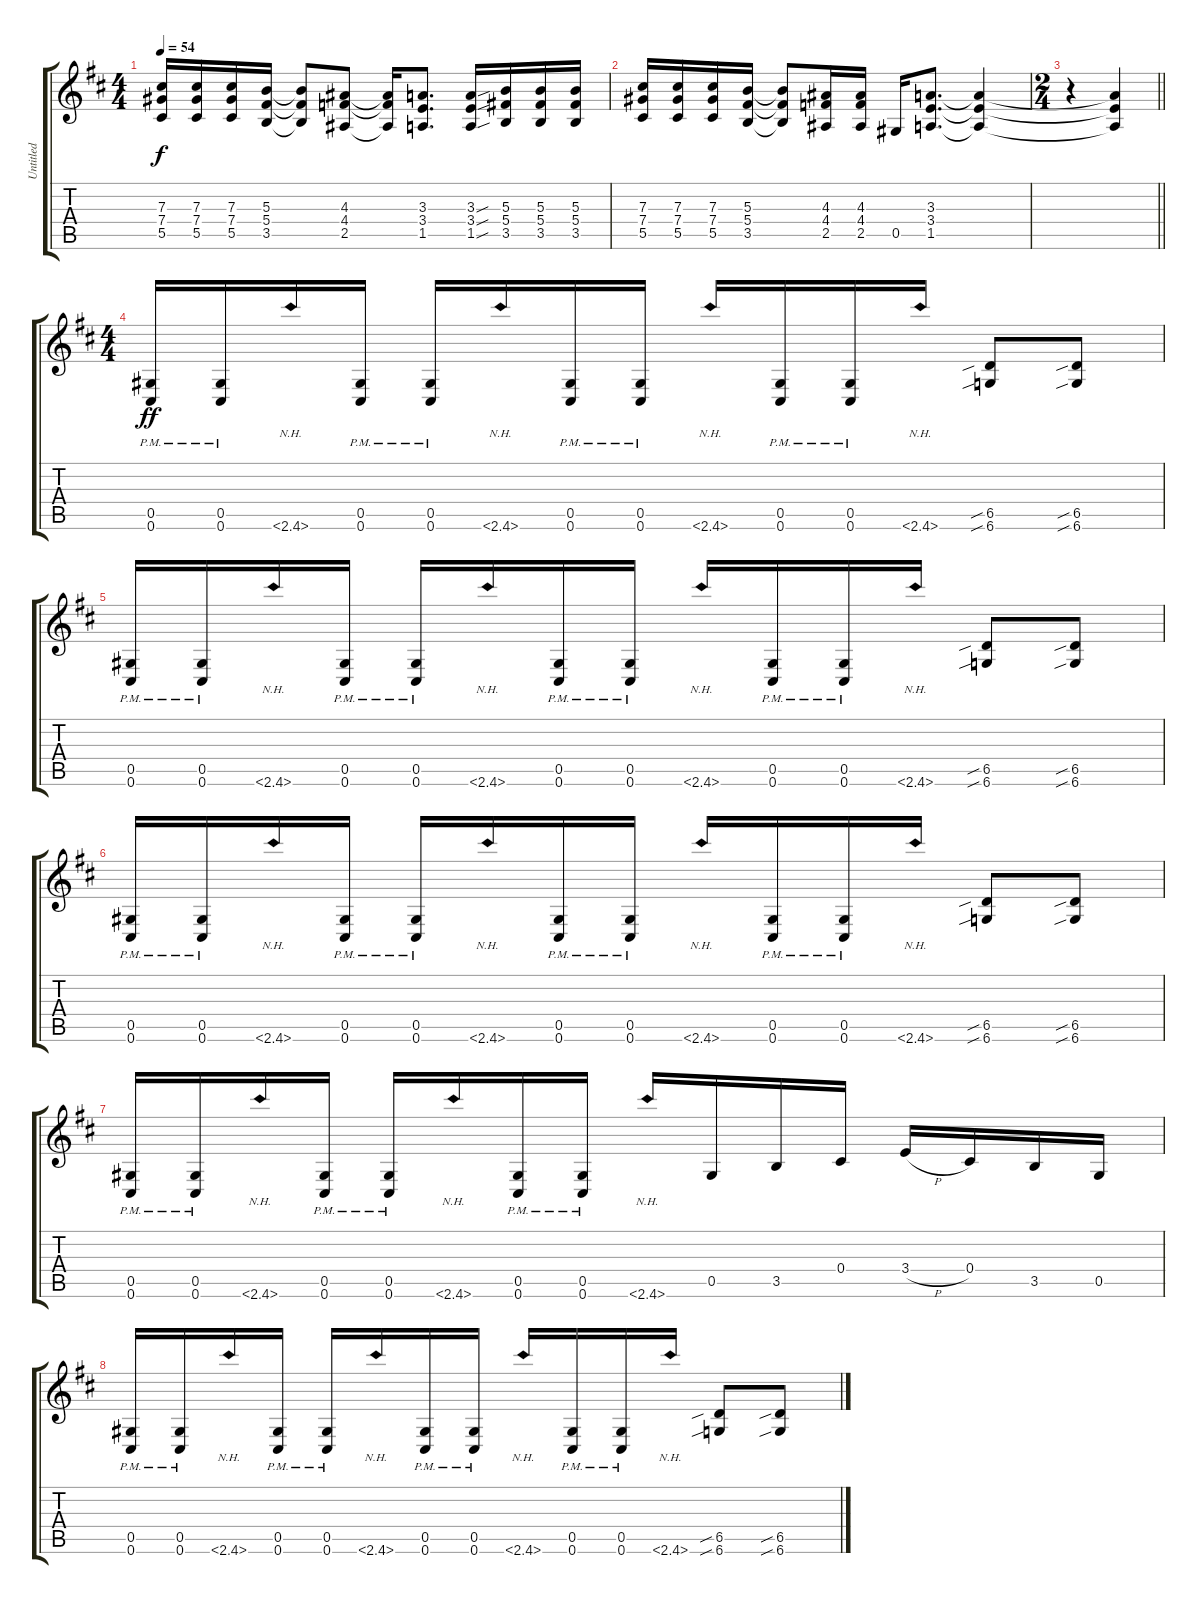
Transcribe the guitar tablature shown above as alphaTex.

\track ("Untitled" "Untitled") {instrument distortionguitar}
\staff {score tabs}
\tuning (Eb4 Bb3 Gb3 Db3 Ab2 Db2) {hide}
\ts (4 4)
\tempo 54
\clef g2
\ks d
(7.3 7.4 5.5).16{dy f} (7.3 7.4 5.5).16 (7.3 7.4 5.5).16 (5.3 5.4 3.5).16 (5.3{t} 5.4{t} 3.5{t}).8 (4.3 4.4 2.5).8 (4.3{t} 4.4{t} 2.5{t}).16 (3.3 3.4 1.5).8{d} (3.3{sou} 3.4{sou} 1.5{sou}).16 (5.3 5.4 3.5).16 (5.3 5.4 3.5).16 (5.3 5.4 3.5).16 |
(7.3 7.4 5.5).16 (7.3 7.4 5.5).16 (7.3 7.4 5.5).16 (5.3 5.4 3.5).16 (5.3{t} 5.4{t} 3.5{t}).8 (4.3 4.4 2.5).16 (4.3 4.4 2.5).16 0.5.16 (3.3 3.4 1.5).8{d} (3.3{t} 3.4{t} 1.5{t}).4 |
\ts (2 4)
\barLineRight lightlight
r.4 (3.3{t} 3.4{t} 1.5{t}).4 |
\ts (4 4)
(0.5{pm} 0.6{pm}).16{dy ff} (0.5{pm} 0.6{pm}).16 2.6{nh}.16 (0.5{pm} 0.6{pm}).16 (0.5{pm} 0.6{pm}).16 2.6{nh}.16 (0.5{pm} 0.6{pm}).16 (0.5{pm} 0.6{pm}).16 2.6{nh}.16 (0.5{pm} 0.6{pm}).16 (0.5{pm} 0.6{pm}).16 2.6{nh}.16 (6.5{sib} 6.6{sib}).8 (6.5{sib} 6.6{sib}).8 |
(0.5{pm} 0.6{pm}).16 (0.5{pm} 0.6{pm}).16 2.6{nh}.16 (0.5{pm} 0.6{pm}).16 (0.5{pm} 0.6{pm}).16 2.6{nh}.16 (0.5{pm} 0.6{pm}).16 (0.5{pm} 0.6{pm}).16 2.6{nh}.16 (0.5{pm} 0.6{pm}).16 (0.5{pm} 0.6{pm}).16 2.6{nh}.16 (6.5{sib} 6.6{sib}).8 (6.5{sib} 6.6{sib}).8 |
(0.5{pm} 0.6{pm}).16 (0.5{pm} 0.6{pm}).16 2.6{nh}.16 (0.5{pm} 0.6{pm}).16 (0.5{pm} 0.6{pm}).16 2.6{nh}.16 (0.5{pm} 0.6{pm}).16 (0.5{pm} 0.6{pm}).16 2.6{nh}.16 (0.5{pm} 0.6{pm}).16 (0.5{pm} 0.6{pm}).16 2.6{nh}.16 (6.5{sib} 6.6{sib}).8 (6.5{sib} 6.6{sib}).8 |
(0.5{pm} 0.6{pm}).16 (0.5{pm} 0.6{pm}).16 2.6{nh}.16 (0.5{pm} 0.6{pm}).16 (0.5{pm} 0.6{pm}).16 2.6{nh}.16 (0.5{pm} 0.6{pm}).16 (0.5{pm} 0.6{pm}).16 2.6{nh}.16 0.5.16 3.5.16 0.4.16 3.4{h}.16 0.4.16 3.5.16 0.5.16 |
(0.5{pm} 0.6{pm}).16 (0.5{pm} 0.6{pm}).16 2.6{nh}.16 (0.5{pm} 0.6{pm}).16 (0.5{pm} 0.6{pm}).16 2.6{nh}.16 (0.5{pm} 0.6{pm}).16 (0.5{pm} 0.6{pm}).16 2.6{nh}.16 (0.5{pm} 0.6{pm}).16 (0.5{pm} 0.6{pm}).16 2.6{nh}.16 (6.5{sib} 6.6{sib}).8 (6.5{sib} 6.6{sib}).8
